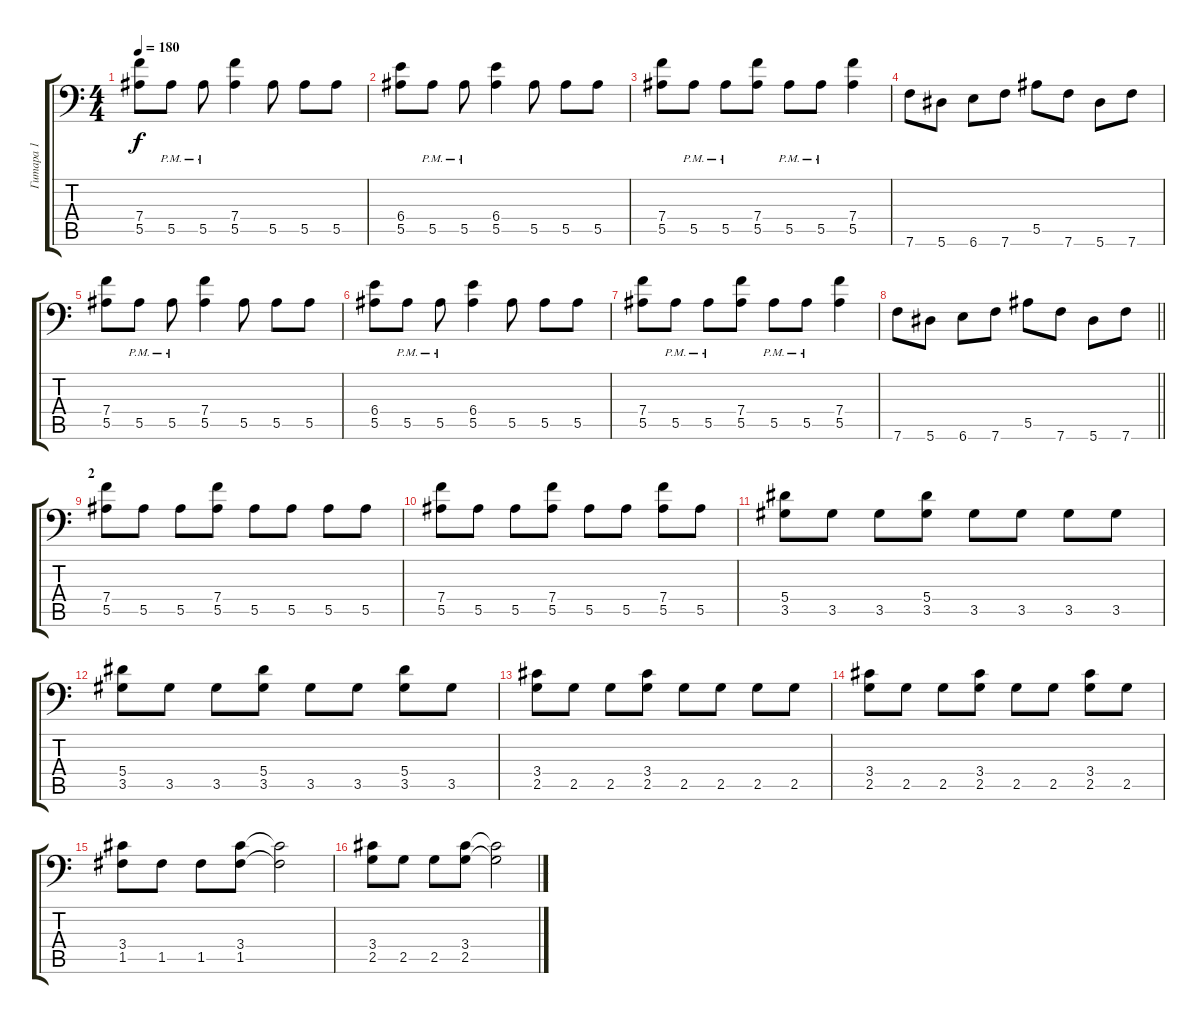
\track ("Гитара 1" "Гитара 1") {instrument distortionguitar}
\staff {score tabs}
\tuning (C4 G3 Eb3 Bb2 F2 Bb1) {hide}
\ts (4 4)
\tempo 180
\clef f4
\ks c
(7.4 5.5).8{dy f} 5.5{pm}.8 5.5{pm}.8 (7.4 5.5).4 5.5.8 5.5.8 5.5.8 |
(6.4 5.5).8 5.5{pm}.8 5.5{pm}.8 (6.4 5.5).4 5.5.8 5.5.8 5.5.8 |
(7.4 5.5).8 5.5{pm}.8 5.5{pm}.8 (7.4 5.5).8 5.5{pm}.8 5.5{pm}.8 (7.4 5.5).4 |
7.6.8 5.6.8 6.6.8 7.6.8 5.5.8 7.6.8 5.6.8 7.6.8 |
(7.4 5.5).8 5.5{pm}.8 5.5{pm}.8 (7.4 5.5).4 5.5.8 5.5.8 5.5.8 |
(6.4 5.5).8 5.5{pm}.8 5.5{pm}.8 (6.4 5.5).4 5.5.8 5.5.8 5.5.8 |
(7.4 5.5).8 5.5{pm}.8 5.5{pm}.8 (7.4 5.5).8 5.5{pm}.8 5.5{pm}.8 (7.4 5.5).4 |
\barLineRight lightlight
7.6.8 5.6.8 6.6.8 7.6.8 5.5.8 7.6.8 5.6.8 7.6.8 |
\section ("" "2")
(7.4 5.5).8 5.5.8 5.5.8 (7.4 5.5).8 5.5.8 5.5.8 5.5.8 5.5.8 |
(7.4 5.5).8 5.5.8 5.5.8 (7.4 5.5).8 5.5.8 5.5.8 (7.4 5.5).8 5.5.8 |
(5.4 3.5).8 3.5.8 3.5.8 (5.4 3.5).8 3.5.8 3.5.8 3.5.8 3.5.8 |
(5.4 3.5).8 3.5.8 3.5.8 (5.4 3.5).8 3.5.8 3.5.8 (5.4 3.5).8 3.5.8 |
(3.4 2.5).8 2.5.8 2.5.8 (3.4 2.5).8 2.5.8 2.5.8 2.5.8 2.5.8 |
(3.4 2.5).8 2.5.8 2.5.8 (3.4 2.5).8 2.5.8 2.5.8 (3.4 2.5).8 2.5.8 |
(3.4 1.5).8 1.5.8 1.5.8 (3.4 1.5).8 (3.4{t} 1.5{t}).2 |
(3.4 2.5).8 2.5.8 2.5.8 (3.4 2.5).8 (3.4{t} 2.5{t}).2
